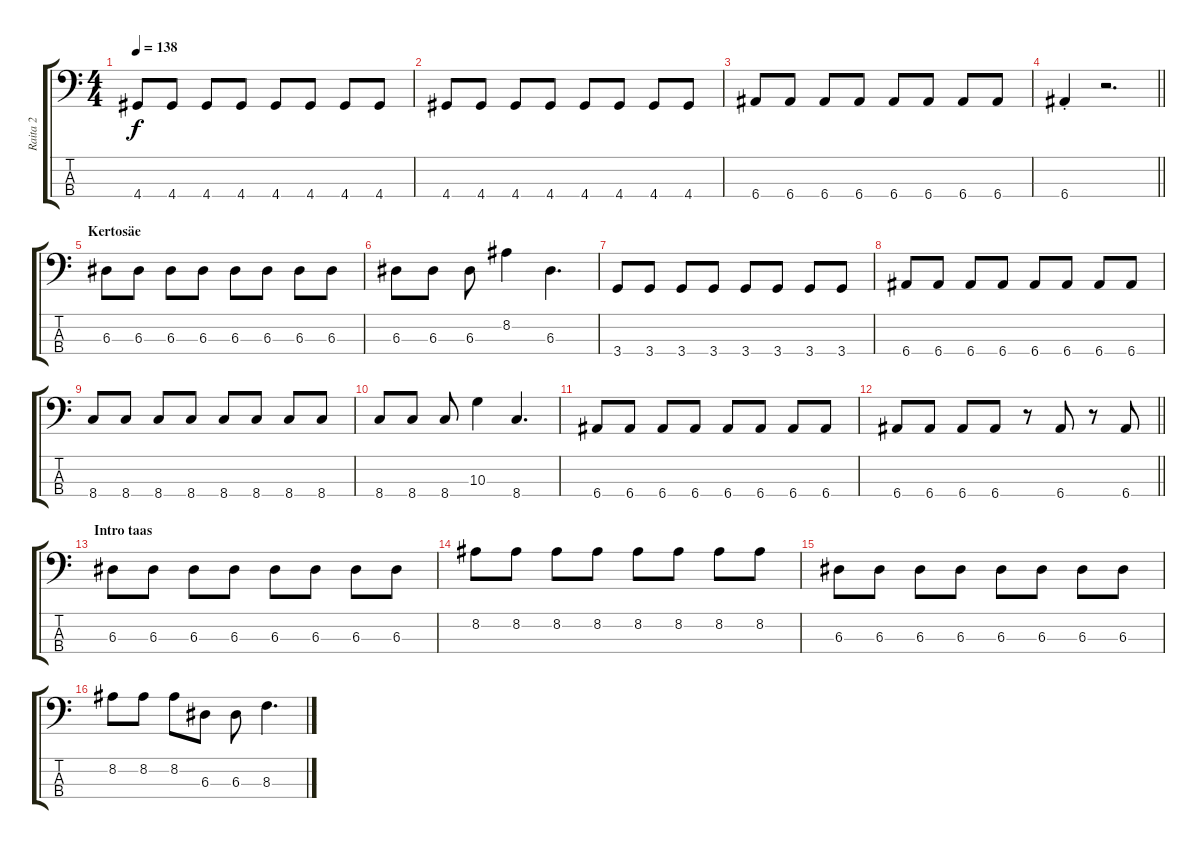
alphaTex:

\track ("Raita 2" "Raita 2") {instrument electricbassfinger}
\staff {score tabs}
\tuning (G2 D2 A1 E1) {hide}
\ts (4 4)
\tempo 138
\clef f4
\ks c
4.4.8{dy f} 4.4.8 4.4.8 4.4.8 4.4.8 4.4.8 4.4.8 4.4.8 |
4.4.8 4.4.8 4.4.8 4.4.8 4.4.8 4.4.8 4.4.8 4.4.8 |
6.4.8 6.4.8 6.4.8 6.4.8 6.4.8 6.4.8 6.4.8 6.4.8 |
\barLineRight lightlight
6.4{st}.4 r.2{d} |
\section ("" "Kertosäe")
6.3.8 6.3.8 6.3.8 6.3.8 6.3.8 6.3.8 6.3.8 6.3.8 |
6.3.8 6.3.8 6.3.8 8.2.4 6.3.4{d} |
3.4.8 3.4.8 3.4.8 3.4.8 3.4.8 3.4.8 3.4.8 3.4.8 |
6.4.8 6.4.8 6.4.8 6.4.8 6.4.8 6.4.8 6.4.8 6.4.8 |
8.4.8 8.4.8 8.4.8 8.4.8 8.4.8 8.4.8 8.4.8 8.4.8 |
8.4.8 8.4.8 8.4.8 10.3.4 8.4.4{d} |
6.4.8 6.4.8 6.4.8 6.4.8 6.4.8 6.4.8 6.4.8 6.4.8 |
\barLineRight lightlight
6.4.8 6.4.8 6.4.8 6.4.8 r.8 6.4.8 r.8 6.4.8 |
\section ("" "Intro taas")
6.3.8 6.3.8 6.3.8 6.3.8 6.3.8 6.3.8 6.3.8 6.3.8 |
8.2.8 8.2.8 8.2.8 8.2.8 8.2.8 8.2.8 8.2.8 8.2.8 |
6.3.8 6.3.8 6.3.8 6.3.8 6.3.8 6.3.8 6.3.8 6.3.8 |
8.2.8 8.2.8 8.2.8 6.3.8 6.3.8 8.3.4{d}
